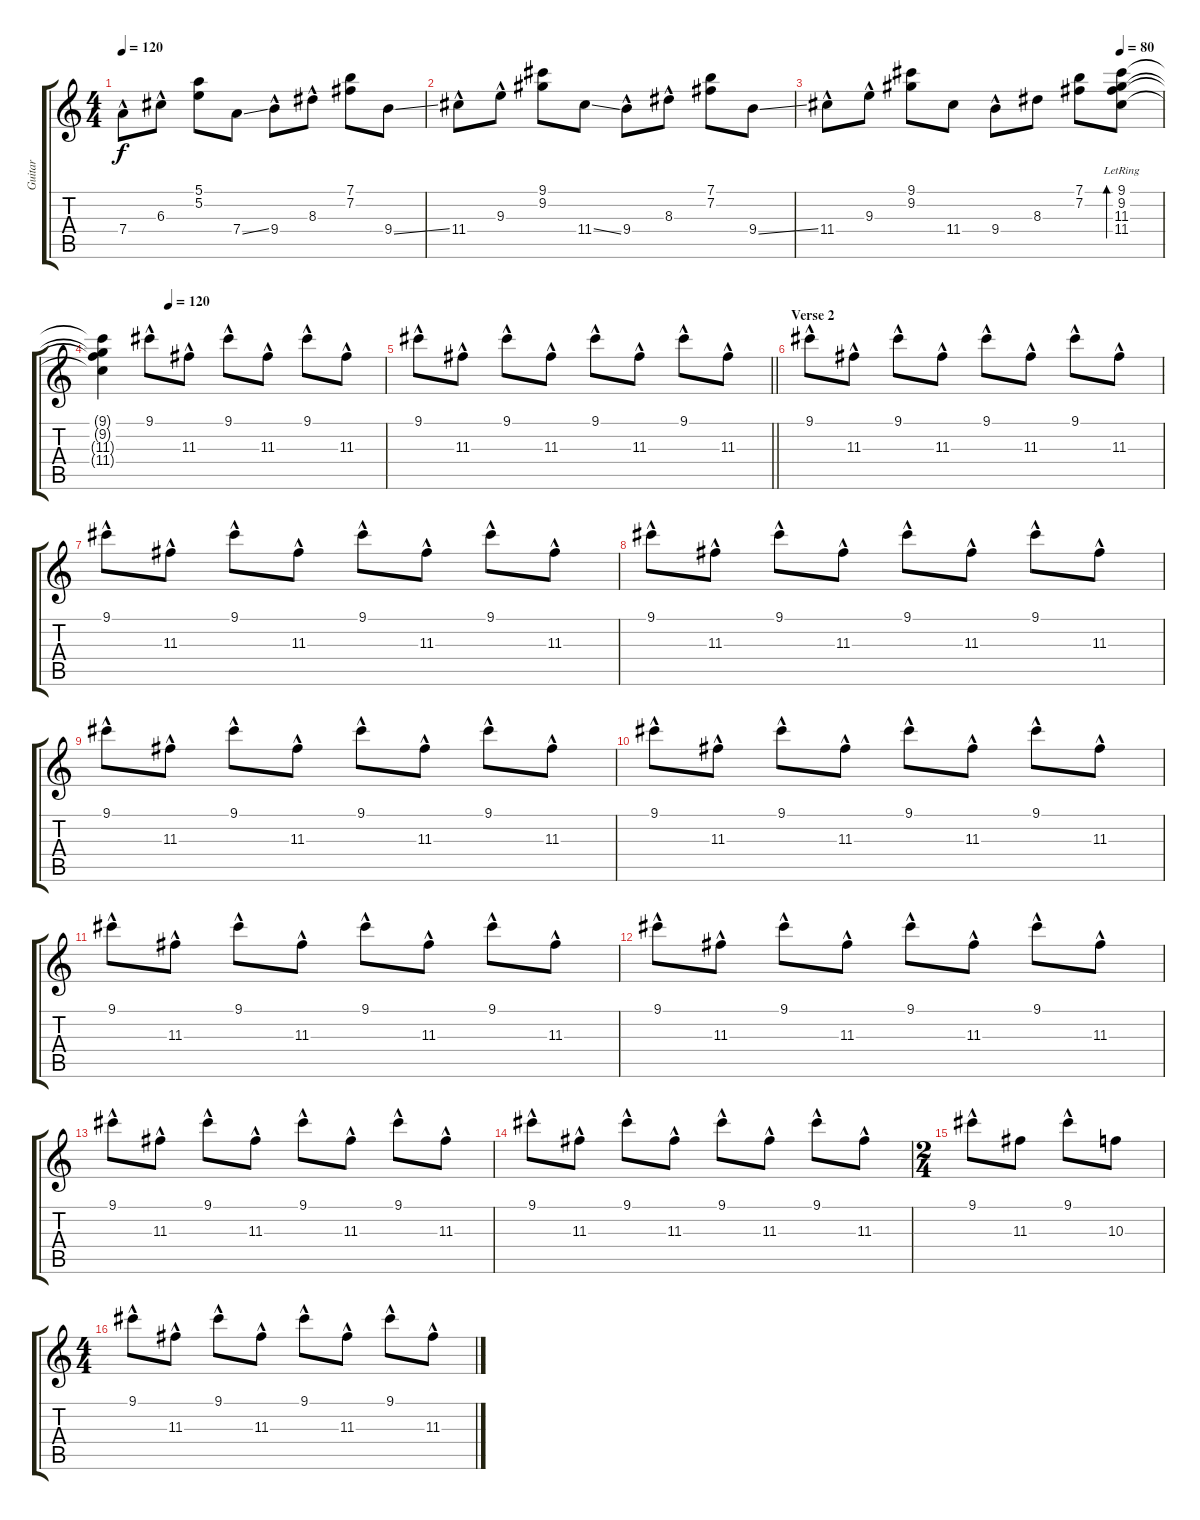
\track ("Guitar" "Guitar") {instrument electricguitarclean}
\staff {score tabs}
\tuning (E4 B3 G3 D3 A2 E2) {hide}
\ts (4 4)
\tempo 120
\clef g2
\ks c
7.4{hac}.8{dy f} 6.3{hac}.8 (5.1 5.2).8 7.4{ss}.8 9.4{hac}.8 8.3{hac}.8 (7.1 7.2).8 9.4{ss}.8 |
11.4{hac}.8 9.3{hac}.8 (9.1 9.2).8 11.4{ss}.8 9.4{hac}.8 8.3{hac}.8 (7.1 7.2).8 9.4{ss}.8 |
\tempo (80 0.875)
11.4{hac}.8 9.3{hac}.8 (9.1 9.2).8 11.4.8 9.4{hac}.8 8.3.8 (7.1 7.2).8 (9.1{lr} 9.2{lr} 11.3{lr} 11.4{lr}).8{bd 120} |
\tempo (120 0.25)
(9.1{t} 9.2{t} 11.3{t} 11.4{t}).4 9.1{hac}.8 11.3{hac}.8 9.1{hac}.8 11.3{hac}.8 9.1{hac}.8 11.3{hac}.8 |
\barLineRight lightlight
9.1{hac}.8 11.3{hac}.8 9.1{hac}.8 11.3{hac}.8 9.1{hac}.8 11.3{hac}.8 9.1{hac}.8 11.3{hac}.8 |
\section ("" "Verse 2")
9.1{hac}.8 11.3{hac}.8 9.1{hac}.8 11.3{hac}.8 9.1{hac}.8 11.3{hac}.8 9.1{hac}.8 11.3{hac}.8 |
9.1{hac}.8 11.3{hac}.8 9.1{hac}.8 11.3{hac}.8 9.1{hac}.8 11.3{hac}.8 9.1{hac}.8 11.3{hac}.8 |
9.1{hac}.8 11.3{hac}.8 9.1{hac}.8 11.3{hac}.8 9.1{hac}.8 11.3{hac}.8 9.1{hac}.8 11.3{hac}.8 |
9.1{hac}.8 11.3{hac}.8 9.1{hac}.8 11.3{hac}.8 9.1{hac}.8 11.3{hac}.8 9.1{hac}.8 11.3{hac}.8 |
9.1{hac}.8 11.3{hac}.8 9.1{hac}.8 11.3{hac}.8 9.1{hac}.8 11.3{hac}.8 9.1{hac}.8 11.3{hac}.8 |
9.1{hac}.8 11.3{hac}.8 9.1{hac}.8 11.3{hac}.8 9.1{hac}.8 11.3{hac}.8 9.1{hac}.8 11.3{hac}.8 |
9.1{hac}.8 11.3{hac}.8 9.1{hac}.8 11.3{hac}.8 9.1{hac}.8 11.3{hac}.8 9.1{hac}.8 11.3{hac}.8 |
9.1{hac}.8 11.3{hac}.8 9.1{hac}.8 11.3{hac}.8 9.1{hac}.8 11.3{hac}.8 9.1{hac}.8 11.3{hac}.8 |
9.1{hac}.8 11.3{hac}.8 9.1{hac}.8 11.3{hac}.8 9.1{hac}.8 11.3{hac}.8 9.1{hac}.8 11.3{hac}.8 |
\ts (2 4)
9.1{hac}.8 11.3.8 9.1{hac}.8 10.3.8 |
\ts (4 4)
9.1{hac}.8 11.3{hac}.8 9.1{hac}.8 11.3{hac}.8 9.1{hac}.8 11.3{hac}.8 9.1{hac}.8 11.3{hac}.8
